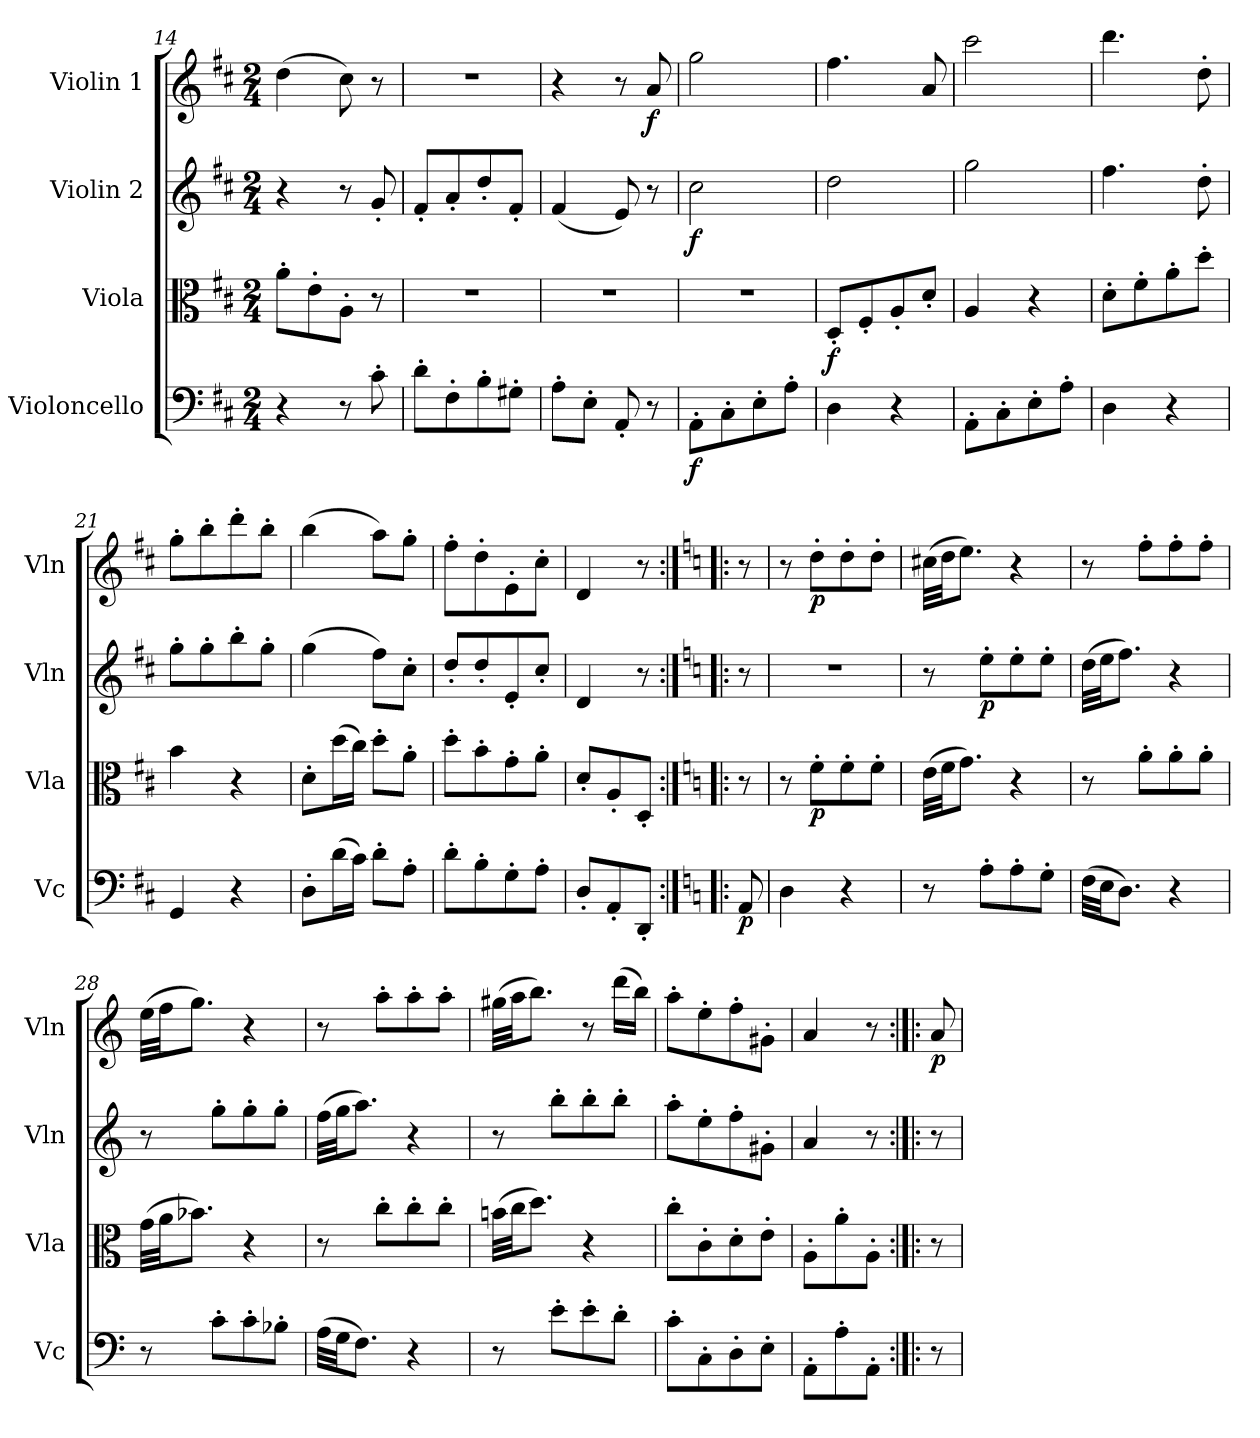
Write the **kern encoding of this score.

**kern	**dynam	**kern	**dynam	**kern	**dynam	**kern	**dynam
*part4	*part4	*part3	*part3	*part2	*part2	*part1	*part1
*staff4	*staff4	*staff3	*staff3	*staff2	*staff2	*staff1	*staff1
*I"Violoncello	*	*I"Viola	*	*I"Violin 2	*	*I"Violin 1	*
*I'Vc	*	*I'Vla	*	*I'Vln	*	*I'Vln	*
*clefF4	*	*clefC3	*	*clefG2	*	*clefG2	*
*k[f#c#]	*	*k[f#c#]	*	*k[f#c#]	*	*k[f#c#]	*
*M2/4	*	*M2/4	*	*M2/4	*	*M2/4	*
=14	=14	=14	=14	=14	=14	=14	=14
4r	.	8a'\L	.	4r	.	(4dd\	.
.	.	8e'\	.	.	.	.	.
8r	.	8A'\J	.	8r	.	8cc#\)	.
8c#'\	.	8r	.	8g'/	.	8r	.
!!LO:LB:g=z
=15	=15	=15	=15	=15	=15	=15	=15
8d'\L	.	2r	.	8f#'/L	.	2r	.
8F#'\	.	.	.	8a'/	.	.	.
8B'\	.	.	.	8dd'/	.	.	.
8G#X'\J	.	.	.	8f#'/J	.	.	.
=16	=16	=16	=16	=16	=16	=16	=16
8A'\L	.	2r	.	(4f#/	.	4r	.
8E'\J	.	.	.	.	.	.	.
8AA'/	.	.	.	8e/)	.	8r	.
!	!	!	!	!	!	!	!LO:DY:b
8r	.	.	.	8r	.	8a/	f
=17	=17	=17	=17	=17	=17	=17	=17
!	!LO:DY:b	!	!	!	!LO:DY:b	!	!
8AA'\L	f	2r	.	2cc#\	f	2gg\	.
8C#'\	.	.	.	.	.	.	.
8E'\	.	.	.	.	.	.	.
8A'\J	.	.	.	.	.	.	.
=18	=18	=18	=18	=18	=18	=18	=18
!	!	!	!LO:DY:b	!	!	!	!
4D\	.	8D'/L	f	2dd\	.	4.ff#\	.
.	.	8F#'/	.	.	.	.	.
4r	.	8A'/	.	.	.	.	.
.	.	8d'/J	.	.	.	8a/	.
=19	=19	=19	=19	=19	=19	=19	=19
8AA'\L	.	4A/	.	2gg\	.	2ccc#\	.
8C#'\	.	.	.	.	.	.	.
8E'\	.	4r	.	.	.	.	.
8A'\J	.	.	.	.	.	.	.
=20	=20	=20	=20	=20	=20	=20	=20
4D\	.	8d'\L	.	4.ff#\	.	4.ddd\	.
.	.	8f#'\	.	.	.	.	.
4r	.	8a'\	.	.	.	.	.
.	.	8dd'\J	.	8dd'\	.	8dd'\	.
=21	=21	=21	=21	=21	=21	=21	=21
4GG/	.	4b\	.	8gg'\L	.	8gg'\L	.
.	.	.	.	8gg'\	.	8bb'\	.
4r	.	4r	.	8bb'\	.	8ddd'\	.
.	.	.	.	8gg'\J	.	8bb'\J	.
=22	=22	=22	=22	=22	=22	=22	=22
8D'\L	.	8d'\L	.	(4gg\	.	(4bb\	.
(16d\L	.	(16dd\L	.	.	.	.	.
16c#\JJ)	.	16cc#\JJ)	.	.	.	.	.
8d'\L	.	8dd'\L	.	8ff#\L)	.	8aa\L)	.
8A'\J	.	8a'\J	.	8cc#'\J	.	8gg'\J	.
!!LO:LB:g=z
=23	=23	=23	=23	=23	=23	=23	=23
8d'\L	.	8dd'\L	.	8dd'/L	.	8ff#'\L	.
8B'\	.	8b'\	.	8dd'/	.	8dd'\	.
8G'\	.	8g'\	.	8e'/	.	8e'\	.
8A'\J	.	8a'\J	.	8cc#'/J	.	8cc#'\J	.
=24	=24	=24	=24	=24	=24	=24	=24
8D'/L	.	8d'/L	.	4d/	.	4d/	.
8AA'/	.	8A'/	.	.	.	.	.
8DD'/J	.	8D'/J	.	8r	.	8r	.
=24X2:|!|:	=24X2:|!|:	=24X2:|!|:	=24X2:|!|:	=24X2:|!|:	=24X2:|!|:	=24X2:|!|:	=24X2:|!|:
*k[]	*	*k[]	*	*k[]	*	*k[]	*
!	!LO:DY:b	!	!	!	!	!	!
8AA/	p	8r	.	8r	.	8r	.
=25	=25	=25	=25	=25	=25	=25	=25
4D\	.	8r	.	2r	.	8r	.
!	!	!	!LO:DY:b	!	!	!	!LO:DY:b
.	.	8f'\L	p	.	.	8dd'\L	p
4r	.	8f'\	.	.	.	8dd'\	.
.	.	8f'\J	.	.	.	8dd'\J	.
=26	=26	=26	=26	=26	=26	=26	=26
8r	.	(32e\LLL	.	8r	.	(32cc#X\LLL	.
.	.	32f\JJ	.	.	.	32dd\JJ	.
.	.	8.g\J)	.	.	.	8.ee\J)	.
!	!	!	!	!	!LO:DY:b	!	!
8A'\L	.	.	.	8ee'\L	p	.	.
8A'\	.	4r	.	8ee'\	.	4r	.
8G'\J	.	.	.	8ee'\J	.	.	.
=27	=27	=27	=27	=27	=27	=27	=27
(32F\LLL	.	8r	.	(32dd\LLL	.	8r	.
32E\JJ	.	.	.	32ee\JJ	.	.	.
8.D\J)	.	.	.	8.ff\J)	.	.	.
.	.	8a'\L	.	.	.	8ff'\L	.
4r	.	8a'\	.	4r	.	8ff'\	.
.	.	8a'\J	.	.	.	8ff'\J	.
=28	=28	=28	=28	=28	=28	=28	=28
8r	.	(32g\LLL	.	8r	.	(32ee\LLL	.
.	.	32a\JJ	.	.	.	32ff\JJ	.
.	.	8.b-X\J)	.	.	.	8.gg\J)	.
8c'\L	.	.	.	8gg'\L	.	.	.
8c'\	.	4r	.	8gg'\	.	4r	.
8B-X'\J	.	.	.	8gg'\J	.	.	.
!!LO:PB:g=z
=29	=29	=29	=29	=29	=29	=29	=29
(32A\LLL	.	8r	.	(32ff\LLL	.	8r	.
32G\JJ	.	.	.	32gg\JJ	.	.	.
8.F\J)	.	.	.	8.aa\J)	.	.	.
.	.	8cc'\L	.	.	.	8aa'\L	.
4r	.	8cc'\	.	4r	.	8aa'\	.
.	.	8cc'\J	.	.	.	8aa'\J	.
=30	=30	=30	=30	=30	=30	=30	=30
8r	.	(32bn\LLL	.	8r	.	(32gg#X\LLL	.
.	.	32cc\JJ	.	.	.	32aa\JJ	.
.	.	8.dd\J)	.	.	.	8.bb\J)	.
8e'\L	.	.	.	8bb'\L	.	.	.
8e'\	.	4r	.	8bb'\	.	8r	.
8d'\J	.	.	.	8bb'\J	.	(16ddd\LL	.
.	.	.	.	.	.	16bb\JJ)	.
=31	=31	=31	=31	=31	=31	=31	=31
8c'\L	.	8cc'\L	.	8aa'\L	.	8aa'\L	.
8C'\	.	8c'\	.	8ee'\	.	8ee'\	.
8D'\	.	8d'\	.	8ff'\	.	8ff'\	.
8E'\J	.	8e'\J	.	8g#X'\J	.	8g#X'\J	.
=32	=32	=32	=32	=32	=32	=32	=32
8AA'\L	.	8A'\L	.	4a/	.	4a/	.
8A'\	.	8a'\	.	.	.	.	.
8AA'\J	.	8A'\J	.	8r	.	8r	.
=32X3:|!|:	=32X3:|!|:	=32X3:|!|:	=32X3:|!|:	=32X3:|!|:	=32X3:|!|:	=32X3:|!|:	=32X3:|!|:
!	!	!	!	!	!	!	!LO:DY:b
8r	.	8r	.	8r	.	8a/	p
=	=	=	=	=	=	=	=
*-	*-	*-	*-	*-	*-	*-	*-
